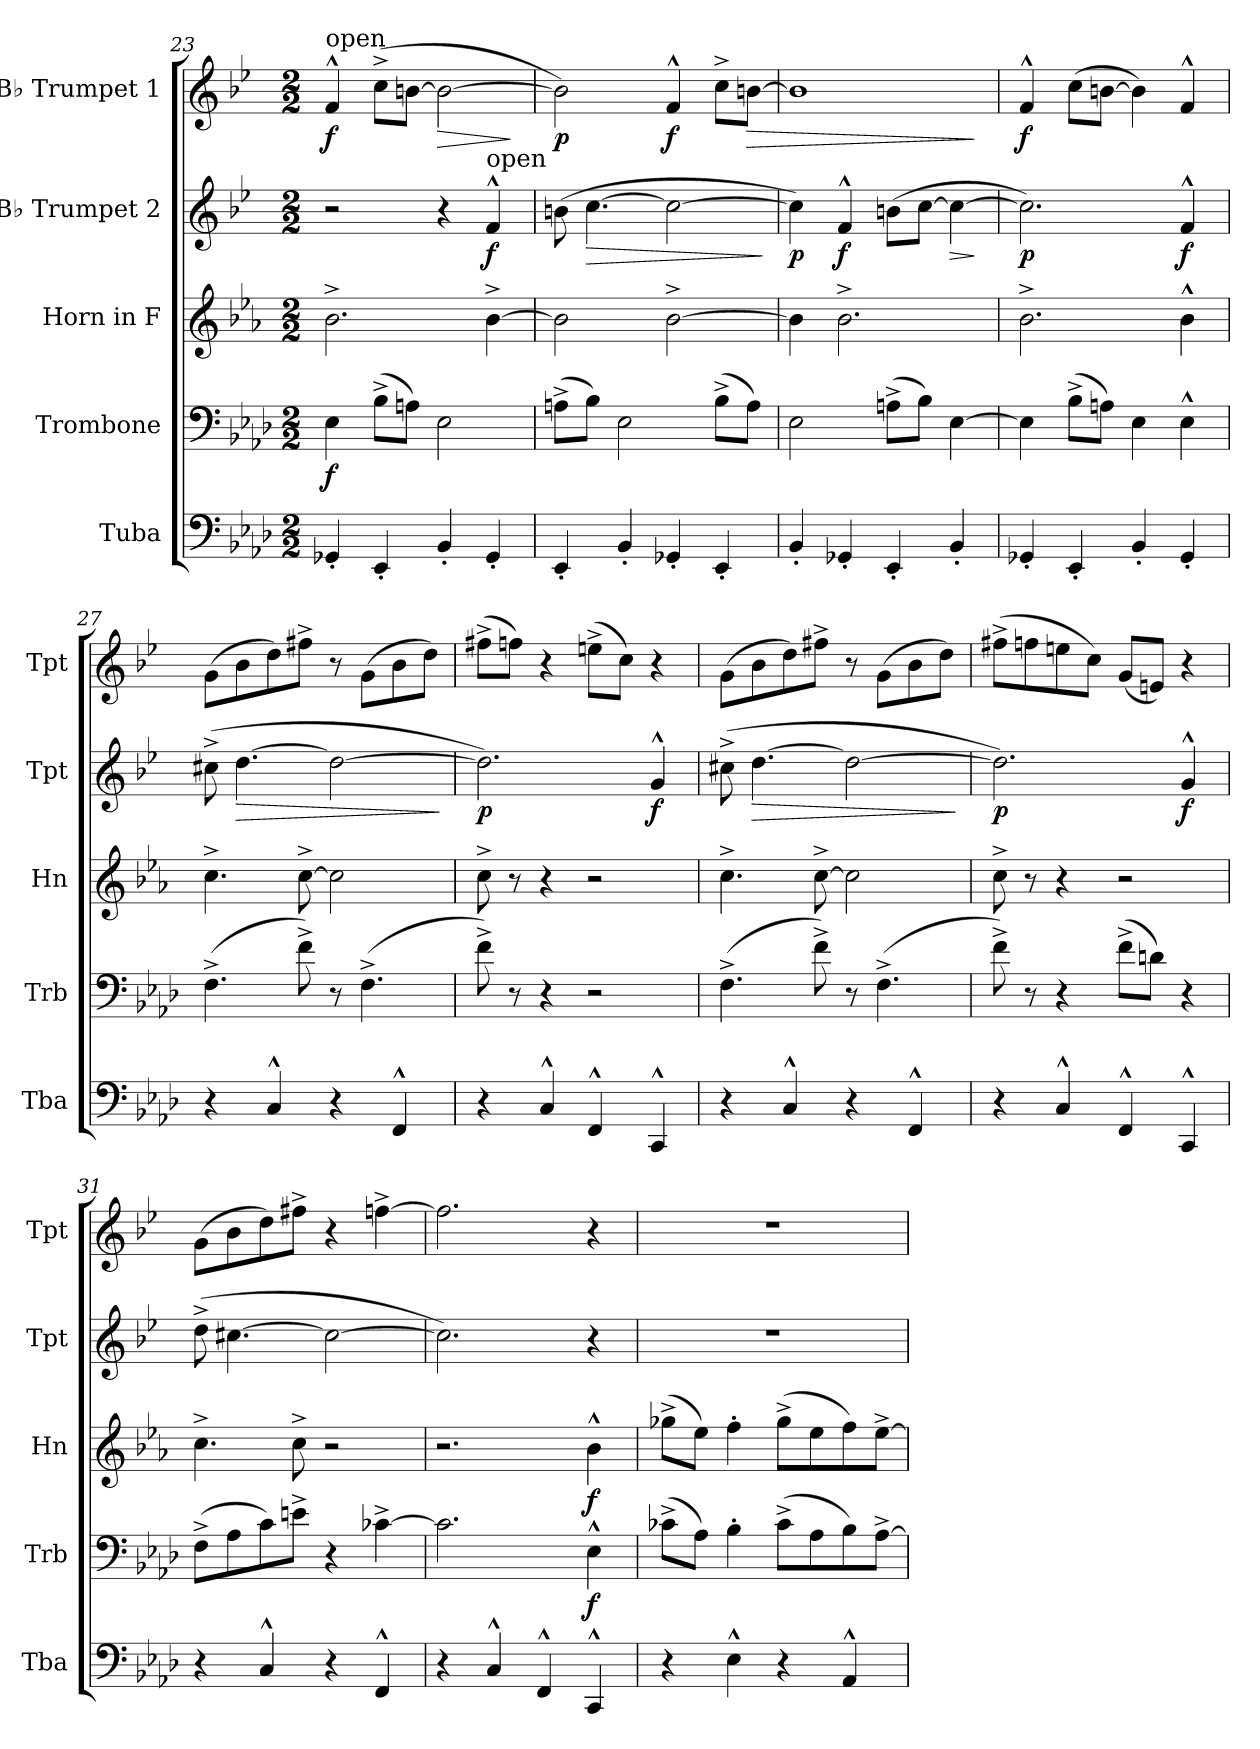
**kern	**kern	**dynam	**kern	**dynam	**kern	**dynam	**kern	**dynam
*part5	*part4	*part4	*part3	*part3	*part2	*part2	*part1	*part1
*staff5	*staff4	*staff4	*staff3	*staff3	*staff2	*staff2	*staff1	*staff1
*I"Tuba	*I"Trombone	*	*I"Horn in F	*	*I"B♭ Trumpet 2	*	*I"B♭ Trumpet 1	*
*I'Tba	*I'Trb	*	*I'Hn	*	*I'Tpt	*	*I'Tpt	*
*clefF4	*clefF4	*	*clefG2	*	*clefG2	*	*clefG2	*
*	*	*	*ITrd4c7	*	*ITrd1c2	*	*ITrd1c2	*
*k[b-e-a-d-]	*k[b-e-a-d-]	*	*k[b-e-a-d-]	*	*k[b-e-a-d-]	*	*k[b-e-a-d-]	*
*M2/2	*M2/2	*	*M2/2	*	*M2/2	*	*M2/2	*
=23	=23	=23	=23	=23	=23	=23	=23	=23
!	!	!	!	!	!	!	!LO:TX:a:t=open	!
!	!	!LO:DY:b	!	!	!	!	!	!LO:DY:b
4GG-X'/	4E-\	f	2.e-^\	.	2r	.	4e-^^/	f
4EE-'/	(>8B-^\L	.	.	.	.	.	(>8b-^\L	.
.	8An\J)	.	.	.	.	.	[8an\J	.
!	!	!	!	!	!	!	!	!LO:HP:b
4BB-'/	2E-\	.	.	.	4r	.	2a\_	>
!	!	!	!	!	!LO:TX:a:t=open	!	!	!
!	!	!	!	!	!	!LO:DY:b	!	!
4GG-'/	.	.	[4e-^\	.	4e-^^/	f	.	.
.	.	.	.	.	.	.	.	]
=24	=24	=24	=24	=24	=24	=24	=24	=24
!	!	!	!	!	!	!	!	!LO:DY:b
4EE-'/	(>8An^\L	.	2e-\]	.	(>8an\	.	2a\])	p
!	!	!	!	!	!	!LO:HP:b	!	!
.	8B-\J)	.	.	.	[4.b-\	>	.	.
4BB-'/	2E-\	.	.	.	.	.	.	.
!	!	!	!	!	!	!	!	!LO:DY:b
4GG-X'/	.	.	[2e-^\	.	2b-\_	.	4e-^^/	f
4EE-'/	(>8B-^\L	.	.	.	.	.	8b-^\L	.
!	!	!	!	!	!	!	!	!LO:HP:b
.	8A\J)	.	.	.	.	.	[8an\J	>
.	.	.	.	.	.	]	.	.
=25	=25	=25	=25	=25	=25	=25	=25	=25
!	!	!	!	!	!	!LO:DY:b	!	!
4BB-'/	2E-\	.	4e-\]	.	4b-\])	p	1a]	.
!	!	!	!	!	!	!LO:DY:b	!	!
4GG-X'/	.	.	2.e-^\	.	4e-^^/	f	.	.
4EE-'/	(>8An^\L	.	.	.	(>8an\L	.	.	.
.	8B-\J)	.	.	.	[8b-\J	.	.	.
!	!	!	!	!	!	!LO:HP:b	!	!
4BB-'/	[4E-\	.	.	.	4b-\_	>	.	.
.	.	.	.	.	.	]	.	]
=26	=26	=26	=26	=26	=26	=26	=26	=26
!	!	!	!	!	!	!LO:DY:b	!	!LO:DY:b
4GG-X'/	4E-\]	.	2.e-^\	.	2.b-\])	p	4e-^^/	f
4EE-'/	(>8B-^\L	.	.	.	.	.	(>8b-\L	.
.	8An\J)	.	.	.	.	.	[8an\J	.
4BB-'/	4E-\	.	.	.	.	.	4a\])	.
!	!	!	!	!	!	!LO:DY:b	!	!
4GG-'/	4E-^^\	.	4e-^^\	.	4e-^^/	f	4e-^^/	.
!!LO:LB:g=z
=27	=27	=27	=27	=27	=27	=27	=27	=27
4r	(>4.F^\	.	4.f^\	.	(>8bn^\	.	(>8f\L	.
!	!	!	!	!	!	!LO:HP:b	!	!
.	.	.	.	.	[4.cc\	>	8a-\	.
4C^^/	.	.	.	.	.	.	8cc\)	.
.	8f^\)	.	[8f^\	.	.	.	8een^\J	.
4r	8r	.	2f\]	.	2cc\_	.	8r	.
.	(>4.F^\	.	.	.	.	.	(>8f\L	.
4FF^^/	.	.	.	.	.	.	8a-\	.
.	.	.	.	.	.	.	8cc\J)	.
.	.	.	.	.	.	]	.	.
=28	=28	=28	=28	=28	=28	=28	=28	=28
!	!	!	!	!	!	!LO:DY:b	!	!
4r	8f^\)	.	8f^\	.	2.cc\])	p	(>8een^\L	.
.	8r	.	8r	.	.	.	8ee-X\J)	.
4C^^/	4r	.	4r	.	.	.	4r	.
4FF^^/	2r	.	2r	.	.	.	(>8ddn^\L	.
.	.	.	.	.	.	.	8b-\J)	.
!	!	!	!	!	!	!LO:DY:b	!	!
4CC^^/	.	.	.	.	4f^^/	f	4r	.
=29	=29	=29	=29	=29	=29	=29	=29	=29
4r	(>4.F^\	.	4.f^\	.	(>8bn^\	.	(>8f\L	.
!	!	!	!	!	!	!LO:HP:b	!	!
.	.	.	.	.	[4.cc\	>	8a-\	.
4C^^/	.	.	.	.	.	.	8cc\)	.
.	8f^\)	.	[8f^\	.	.	.	8een^\J	.
4r	8r	.	2f\]	.	2cc\_	.	8r	.
.	(>4.F^\	.	.	.	.	.	(>8f\L	.
4FF^^/	.	.	.	.	.	.	8a-\	.
.	.	.	.	.	.	.	8cc\J)	.
.	.	.	.	.	.	]	.	.
=30	=30	=30	=30	=30	=30	=30	=30	=30
!	!	!	!	!	!	!LO:DY:b	!	!
4r	8f^\)	.	8f^\	.	2.cc\])	p	(>8een^\L	.
.	8r	.	8r	.	.	.	8ee-X\	.
4C^^/	4r	.	4r	.	.	.	8ddn\	.
.	.	.	.	.	.	.	8b-\J)	.
4FF^^/	(>8f^\L	.	2r	.	.	.	(<8f/L	.
.	8dn\J)	.	.	.	.	.	8dn/J)	.
!	!	!	!	!	!	!LO:DY:b	!	!
4CC^^/	4r	.	.	.	4f^^/	f	4r	.
=31	=31	=31	=31	=31	=31	=31	=31	=31
4r	(>8F^\L	.	4.f^\	.	(>8cc^\	.	(>8f\L	.
.	8A-\	.	.	.	[4.bn\	.	8a-\	.
4C^^/	8c\)	.	.	.	.	.	8cc\)	.
.	8en^\J	.	8f^\	.	.	.	8een^\J	.
4r	4r	.	2r	.	2b\_	.	4r	.
4FF^^/	[4c-X^\	.	.	.	.	.	[4ee-X^\	.
!!LO:PB:g=z
=32	=32	=32	=32	=32	=32	=32	=32	=32
4r	2.c-\]	.	2.r	.	2.b\])	.	2.ee-\]	.
4C^^/	.	.	.	.	.	.	.	.
4FF^^/	.	.	.	.	.	.	.	.
!	!	!LO:DY:b	!	!LO:DY:b	!	!	!	!
4CC^^/	4E-^^\	f	4e-^^\	f	4r	.	4r	.
=33	=33	=33	=33	=33	=33	=33	=33	=33
4r	(>8c-X^\L	.	(>8cc-X^\L	.	1r	.	1r	.
.	8A-\J)	.	8a-\J)	.	.	.	.	.
4E-^^\	4B-'\	.	4b-'\	.	.	.	.	.
4r	(>8c-^\L	.	(>8cc-^\L	.	.	.	.	.
.	8A-\	.	8a-\	.	.	.	.	.
4AA-^^/	8B-\)	.	8b-\)	.	.	.	.	.
.	[8A-^\J	.	[8a-^\J	.	.	.	.	.
=	=	=	=	=	=	=	=	=
*-	*-	*-	*-	*-	*-	*-	*-	*-
